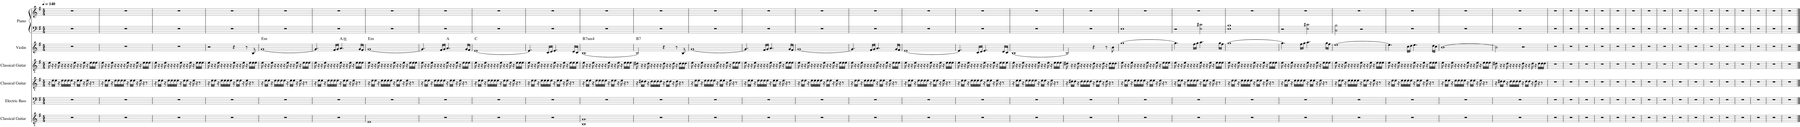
**kern	**kern	**kern	**kern	**kern	**harte	**kern	**kern
*part6	*part5	*part4	*part3	*part2	*part2	*part1	*part1
*staff7	*staff6	*staff5	*staff4	*staff3	*	*staff2	*staff1
*I"Classical Guitar	*I"Electric Bass	*I"Classical Guitar	*I"Classical Guitar	*I"Violin	*	*I"Piano	*
*I'Guit.	*I'El. B.	*I'Guit.	*I'Guit.	*I'Vln.	*	*I'Pno.	*
*clefGv2	*clefFv4	*clefGv2	*clefGv2	*clefG2	*	*clefF4	*clefG2
*k[f#]	*k[f#]	*k[f#]	*k[f#]	*k[f#]	*	*k[f#]	*k[f#]
*M4/4	*M4/4	*M4/4	*M4/4	*M4/4	*	*M4/4	*M4/4
*MM140	*MM140	*MM140	*MM140	*MM140	*	*MM140	*MM140
=1	=1	=1	=1	=1	=1	=1	=1
1r	1r	16r	16e\	1r	.	1r	1r
.	.	16e\LL	16r	.	.	.	.
.	.	16e\JJ	16r	.	.	.	.
.	.	16r	16e\	.	.	.	.
.	.	16e\LL	16r	.	.	.	.
.	.	16e\	16r	.	.	.	.
.	.	16e\	16r	.	.	.	.
.	.	16e\JJ	16r	.	.	.	.
.	.	16r	16e\	.	.	.	.
.	.	16e\LL	16r	.	.	.	.
.	.	16e\JJ	16r	.	.	.	.
.	.	16r	16e\	.	.	.	.
.	.	16e\	16r	.	.	.	.
.	.	16r	16e\LL	.	.	.	.
.	.	8r	16e\	.	.	.	.
.	.	.	16e\JJ	.	.	.	.
=2	=2	=2	=2	=2	=2	=2	=2
1r	1r	16r	16e\	1r	.	1r	1r
.	.	16e\LL	16r	.	.	.	.
.	.	16e\JJ	16r	.	.	.	.
.	.	16r	16e\	.	.	.	.
.	.	16e\LL	16r	.	.	.	.
.	.	16e\	16r	.	.	.	.
.	.	16e\	16r	.	.	.	.
.	.	16e\JJ	16r	.	.	.	.
.	.	16r	16e\	.	.	.	.
.	.	16e\LL	16r	.	.	.	.
.	.	16e\JJ	16r	.	.	.	.
.	.	16r	16e\	.	.	.	.
.	.	16e\	16r	.	.	.	.
.	.	16r	16e\LL	.	.	.	.
.	.	8r	16e\	.	.	.	.
.	.	.	16e\JJ	.	.	.	.
=3	=3	=3	=3	=3	=3	=3	=3
1r	1r	16r	16e\	1r	.	1r	1r
.	.	16e\LL	16r	.	.	.	.
.	.	16e\JJ	16r	.	.	.	.
.	.	16r	16e\	.	.	.	.
.	.	16e\LL	16r	.	.	.	.
.	.	16e\	16r	.	.	.	.
.	.	16e\	16r	.	.	.	.
.	.	16e\JJ	16r	.	.	.	.
.	.	16r	16e\	.	.	.	.
.	.	16e\LL	16r	.	.	.	.
.	.	16e\JJ	16r	.	.	.	.
.	.	16r	16e\	.	.	.	.
.	.	16e\	16r	.	.	.	.
.	.	16r	16e\LL	.	.	.	.
.	.	8r	16e\	.	.	.	.
.	.	.	16e\JJ	.	.	.	.
=4	=4	=4	=4	=4	=4	=4	=4
1r	1r	16r	16e\	2r	.	1r	1r
.	.	16e\LL	16r	.	.	.	.
.	.	16e\JJ	16r	.	.	.	.
.	.	16r	16e\	.	.	.	.
.	.	16e\LL	16r	.	.	.	.
.	.	16e\	16r	.	.	.	.
.	.	16e\	16r	.	.	.	.
.	.	16e\JJ	16r	.	.	.	.
.	.	16r	16e\	4r	.	.	.
.	.	16e\LL	16r	.	.	.	.
.	.	16e\JJ	16r	.	.	.	.
.	.	16r	16e\	.	.	.	.
.	.	16e\	16r	8r	.	.	.
.	.	16r	16e\LL	.	.	.	.
.	.	8r	16e\	8B/	.	.	.
.	.	.	16e\JJ	.	.	.	.
=5	=5	=5	=5	=5	=5	=5	=5
!	!	!	!	!	!LO:H:kt=m	!	!
1r	1r	16r	16e\	[1g	E:min	1r	1r
.	.	16e\LL	16r	.	.	.	.
.	.	16e\JJ	16r	.	.	.	.
.	.	16r	16e\	.	.	.	.
.	.	16e\LL	16r	.	.	.	.
.	.	16e\	16r	.	.	.	.
.	.	16e\	16r	.	.	.	.
.	.	16e\JJ	16r	.	.	.	.
.	.	16r	16e\	.	.	.	.
.	.	16e\LL	16r	.	.	.	.
.	.	16e\JJ	16r	.	.	.	.
.	.	16r	16e\	.	.	.	.
.	.	16e\	16r	.	.	.	.
.	.	16r	16e\LL	.	.	.	.
.	.	8r	16e\	.	.	.	.
.	.	.	16e\JJ	.	.	.	.
=6	=6	=6	=6	=6	=6	=6	=6
1r	1r	16r	16e\	4.g/]	.	1r	1r
.	.	16e\LL	16r	.	.	.	.
.	.	16e\JJ	16r	.	.	.	.
.	.	16r	16e\	.	.	.	.
.	.	16e\LL	16r	.	.	.	.
.	.	16e\	16r	.	.	.	.
.	.	16e\	16r	16f#/LL	.	.	.
.	.	16e\JJ	16r	16g/JJ	.	.	.
.	.	16r	16e\	4.a/	A:maj/5	.	.
.	.	16e\LL	16r	.	.	.	.
.	.	16e\JJ	16r	.	.	.	.
.	.	16r	16e\	.	.	.	.
.	.	16e\	16r	.	.	.	.
.	.	16r	16e\LL	.	.	.	.
.	.	8r	16e\	16g/LL	.	.	.
.	.	.	16e\JJ	16f#/JJ	.	.	.
=7	=7	=7	=7	=7	=7	=7	=7
!	!	!	!	!	!LO:H:kt=m	!	!
1E	1r	16r	16e\	[1g	E:min	1r	1r
.	.	16e\LL	16r	.	.	.	.
.	.	16e\JJ	16r	.	.	.	.
.	.	16r	16e\	.	.	.	.
.	.	16e\LL	16r	.	.	.	.
.	.	16e\	16r	.	.	.	.
.	.	16e\	16r	.	.	.	.
.	.	16e\JJ	16r	.	.	.	.
.	.	16r	16e\	.	.	.	.
.	.	16e\LL	16r	.	.	.	.
.	.	16e\JJ	16r	.	.	.	.
.	.	16r	16e\	.	.	.	.
.	.	16e\	16r	.	.	.	.
.	.	16r	16e\LL	.	.	.	.
.	.	8r	16e\	.	.	.	.
.	.	.	16e\JJ	.	.	.	.
=8	=8	=8	=8	=8	=8	=8	=8
1r	1r	16r	16e\	4.g/]	.	1r	1r
.	.	16e\LL	16r	.	.	.	.
.	.	16e\JJ	16r	.	.	.	.
.	.	16r	16e\	.	.	.	.
.	.	16e\LL	16r	.	.	.	.
.	.	16e\	16r	.	.	.	.
.	.	16e\	16r	16f#/LL	.	.	.
.	.	16e\JJ	16r	16g/JJ	.	.	.
.	.	16r	16e\	4.a/	A:maj	.	.
.	.	16e\LL	16r	.	.	.	.
.	.	16e\JJ	16r	.	.	.	.
.	.	16r	16e\	.	.	.	.
.	.	16e\	16r	.	.	.	.
.	.	16r	16e\LL	.	.	.	.
.	.	8r	16e\	16g/LL	.	.	.
.	.	.	16e\JJ	16f#/JJ	.	.	.
=9	=9	=9	=9	=9	=9	=9	=9
1r	1r	16r	16e\	[1e	C:maj	1r	1r
.	.	16e\LL	16r	.	.	.	.
.	.	16e\JJ	16r	.	.	.	.
.	.	16r	16e\	.	.	.	.
.	.	16e\LL	16r	.	.	.	.
.	.	16e\	16r	.	.	.	.
.	.	16e\	16r	.	.	.	.
.	.	16e\JJ	16r	.	.	.	.
.	.	16r	16e\	.	.	.	.
.	.	16e\LL	16r	.	.	.	.
.	.	16e\JJ	16r	.	.	.	.
.	.	16r	16e\	.	.	.	.
.	.	16e\	16r	.	.	.	.
.	.	16r	16e\LL	.	.	.	.
.	.	8r	16e\	.	.	.	.
.	.	.	16e\JJ	.	.	.	.
=10	=10	=10	=10	=10	=10	=10	=10
1r	1r	16r	16e\	4.e/]	.	1r	1r
.	.	16e\LL	16r	.	.	.	.
.	.	16e\JJ	16r	.	.	.	.
.	.	16r	16e\	.	.	.	.
.	.	16e\LL	16r	.	.	.	.
.	.	16e\	16r	.	.	.	.
.	.	16e\	16r	16c/LL	.	.	.
.	.	16e\JJ	16r	16d/JJ	.	.	.
.	.	16r	16e\	4.e/	.	.	.
.	.	16e\LL	16r	.	.	.	.
.	.	16e\JJ	16r	.	.	.	.
.	.	16r	16e\	.	.	.	.
.	.	16e\	16r	.	.	.	.
.	.	16r	16e\LL	.	.	.	.
.	.	8r	16e\	16d/LL	.	.	.
.	.	.	16e\JJ	16c/JJ	.	.	.
=11	=11	=11	=11	=11	=11	=11	=11
!	!	!	!	!	!LO:H:kt=74	!	!
1BB 1A	1r	16r	16e\	[1B	B:sus4(7)	1r	1r
.	.	16e\LL	16r	.	.	.	.
.	.	16e\JJ	16r	.	.	.	.
.	.	16r	16e\	.	.	.	.
.	.	16e\LL	16r	.	.	.	.
.	.	16e\	16r	.	.	.	.
.	.	16e\	16r	.	.	.	.
.	.	16e\JJ	16r	.	.	.	.
.	.	16r	16e\	.	.	.	.
.	.	16e\LL	16r	.	.	.	.
.	.	16e\JJ	16r	.	.	.	.
.	.	16r	16e\	.	.	.	.
.	.	16e\	16r	.	.	.	.
.	.	16r	16e\LL	.	.	.	.
.	.	8r	16e\	.	.	.	.
.	.	.	16e\JJ	.	.	.	.
=12	=12	=12	=12	=12	=12	=12	=12
!	!	!	!	!	!LO:H:kt=7	!	!
1r	1r	16r	16d#X\	2B/]	B:7	1r	1r
.	.	16d#X\LL	16r	.	.	.	.
.	.	16d#\JJ	16r	.	.	.	.
.	.	16r	16d#\	.	.	.	.
.	.	16d#\LL	16r	.	.	.	.
.	.	16d#\	16r	.	.	.	.
.	.	16d#\	16r	.	.	.	.
.	.	16d#\JJ	16r	.	.	.	.
.	.	16r	16d#\	4r	.	.	.
.	.	16d#\LL	16r	.	.	.	.
.	.	16d#\JJ	16r	.	.	.	.
.	.	16r	16d#\	.	.	.	.
.	.	16d#\	16r	8r	.	.	.
.	.	16r	16d#\LL	.	.	.	.
.	.	8r	16d#\	8B/	.	.	.
.	.	.	16d#\JJ	.	.	.	.
=13	=13	=13	=13	=13	=13	=13	=13
1r	1r	16r	16e\	[1g	.	1r	1r
.	.	16e\LL	16r	.	.	.	.
.	.	16e\JJ	16r	.	.	.	.
.	.	16r	16e\	.	.	.	.
.	.	16e\LL	16r	.	.	.	.
.	.	16e\	16r	.	.	.	.
.	.	16e\	16r	.	.	.	.
.	.	16e\JJ	16r	.	.	.	.
.	.	16r	16e\	.	.	.	.
.	.	16e\LL	16r	.	.	.	.
.	.	16e\JJ	16r	.	.	.	.
.	.	16r	16e\	.	.	.	.
.	.	16e\	16r	.	.	.	.
.	.	16r	16e\LL	.	.	.	.
.	.	8r	16e\	.	.	.	.
.	.	.	16e\JJ	.	.	.	.
=14	=14	=14	=14	=14	=14	=14	=14
1r	1r	16r	16e\	4.g/]	.	1r	1r
.	.	16e\LL	16r	.	.	.	.
.	.	16e\JJ	16r	.	.	.	.
.	.	16r	16e\	.	.	.	.
.	.	16e\LL	16r	.	.	.	.
.	.	16e\	16r	.	.	.	.
.	.	16e\	16r	16f#/LL	.	.	.
.	.	16e\JJ	16r	16g/JJ	.	.	.
.	.	16r	16e\	4.a/	.	.	.
.	.	16e\LL	16r	.	.	.	.
.	.	16e\JJ	16r	.	.	.	.
.	.	16r	16e\	.	.	.	.
.	.	16e\	16r	.	.	.	.
.	.	16r	16e\LL	.	.	.	.
.	.	8r	16e\	16g/LL	.	.	.
.	.	.	16e\JJ	16f#/JJ	.	.	.
=15	=15	=15	=15	=15	=15	=15	=15
1r	1r	16r	16e\	[1g	.	1r	1r
.	.	16e\LL	16r	.	.	.	.
.	.	16e\JJ	16r	.	.	.	.
.	.	16r	16e\	.	.	.	.
.	.	16e\LL	16r	.	.	.	.
.	.	16e\	16r	.	.	.	.
.	.	16e\	16r	.	.	.	.
.	.	16e\JJ	16r	.	.	.	.
.	.	16r	16e\	.	.	.	.
.	.	16e\LL	16r	.	.	.	.
.	.	16e\JJ	16r	.	.	.	.
.	.	16r	16e\	.	.	.	.
.	.	16e\	16r	.	.	.	.
.	.	16r	16e\LL	.	.	.	.
.	.	8r	16e\	.	.	.	.
.	.	.	16e\JJ	.	.	.	.
=16	=16	=16	=16	=16	=16	=16	=16
1r	1r	16r	16e\	4.g/]	.	1r	1r
.	.	16e\LL	16r	.	.	.	.
.	.	16e\JJ	16r	.	.	.	.
.	.	16r	16e\	.	.	.	.
.	.	16e\LL	16r	.	.	.	.
.	.	16e\	16r	.	.	.	.
.	.	16e\	16r	16f#/LL	.	.	.
.	.	16e\JJ	16r	16g/JJ	.	.	.
.	.	16r	16e\	4.a/	.	.	.
.	.	16e\LL	16r	.	.	.	.
.	.	16e\JJ	16r	.	.	.	.
.	.	16r	16e\	.	.	.	.
.	.	16e\	16r	.	.	.	.
.	.	16r	16e\LL	.	.	.	.
.	.	8r	16e\	16g/LL	.	.	.
.	.	.	16e\JJ	16f#/JJ	.	.	.
=17	=17	=17	=17	=17	=17	=17	=17
1r	1r	16r	16e\	[1e	.	1r	1r
.	.	16e\LL	16r	.	.	.	.
.	.	16e\JJ	16r	.	.	.	.
.	.	16r	16e\	.	.	.	.
.	.	16e\LL	16r	.	.	.	.
.	.	16e\	16r	.	.	.	.
.	.	16e\	16r	.	.	.	.
.	.	16e\JJ	16r	.	.	.	.
.	.	16r	16e\	.	.	.	.
.	.	16e\LL	16r	.	.	.	.
.	.	16e\JJ	16r	.	.	.	.
.	.	16r	16e\	.	.	.	.
.	.	16e\	16r	.	.	.	.
.	.	16r	16e\LL	.	.	.	.
.	.	8r	16e\	.	.	.	.
.	.	.	16e\JJ	.	.	.	.
=18	=18	=18	=18	=18	=18	=18	=18
1r	1r	16r	16e\	4.e/]	.	1r	1r
.	.	16e\LL	16r	.	.	.	.
.	.	16e\JJ	16r	.	.	.	.
.	.	16r	16e\	.	.	.	.
.	.	16e\LL	16r	.	.	.	.
.	.	16e\	16r	.	.	.	.
.	.	16e\	16r	16c/LL	.	.	.
.	.	16e\JJ	16r	16d/JJ	.	.	.
.	.	16r	16e\	4.e/	.	.	.
.	.	16e\LL	16r	.	.	.	.
.	.	16e\JJ	16r	.	.	.	.
.	.	16r	16e\	.	.	.	.
.	.	16e\	16r	.	.	.	.
.	.	16r	16e\LL	.	.	.	.
.	.	8r	16e\	16d/LL	.	.	.
.	.	.	16e\JJ	16c/JJ	.	.	.
=19	=19	=19	=19	=19	=19	=19	=19
1r	1r	16r	16e\	[1B	.	1r	1r
.	.	16e\LL	16r	.	.	.	.
.	.	16e\JJ	16r	.	.	.	.
.	.	16r	16e\	.	.	.	.
.	.	16e\LL	16r	.	.	.	.
.	.	16e\	16r	.	.	.	.
.	.	16e\	16r	.	.	.	.
.	.	16e\JJ	16r	.	.	.	.
.	.	16r	16e\	.	.	.	.
.	.	16e\LL	16r	.	.	.	.
.	.	16e\JJ	16r	.	.	.	.
.	.	16r	16e\	.	.	.	.
.	.	16e\	16r	.	.	.	.
.	.	16r	16e\LL	.	.	.	.
.	.	8r	16e\	.	.	.	.
.	.	.	16e\JJ	.	.	.	.
=20	=20	=20	=20	=20	=20	=20	=20
1r	1r	16r	16d#X\	2B/]	.	1r	1r
.	.	16d#X\LL	16r	.	.	.	.
.	.	16d#\JJ	16r	.	.	.	.
.	.	16r	16d#\	.	.	.	.
.	.	16d#\LL	16r	.	.	.	.
.	.	16d#\	16r	.	.	.	.
.	.	16d#\	16r	.	.	.	.
.	.	16d#\JJ	16r	.	.	.	.
.	.	16r	16d#\	4r	.	.	.
.	.	16d#\LL	16r	.	.	.	.
.	.	16d#\JJ	16r	.	.	.	.
.	.	16r	16d#\	.	.	.	.
.	.	16d#\	16r	8r	.	.	.
.	.	16r	16d#\LL	.	.	.	.
.	.	8r	16d#\	8b\	.	.	.
.	.	.	16d#\JJ	.	.	.	.
=21	=21	=21	=21	=21	=21	=21	=21
1r	1r	16r	16e\	[1gg	.	1E	1r
.	.	16e\LL	16r	.	.	.	.
.	.	16e\JJ	16r	.	.	.	.
.	.	16r	16e\	.	.	.	.
.	.	16e\LL	16r	.	.	.	.
.	.	16e\	16r	.	.	.	.
.	.	16e\	16r	.	.	.	.
.	.	16e\JJ	16r	.	.	.	.
.	.	16r	16e\	.	.	.	.
.	.	16e\LL	16r	.	.	.	.
.	.	16e\JJ	16r	.	.	.	.
.	.	16r	16e\	.	.	.	.
.	.	16e\	16r	.	.	.	.
.	.	16r	16e\LL	.	.	.	.
.	.	8r	16e\	.	.	.	.
.	.	.	16e\JJ	.	.	.	.
=22	=22	=22	=22	=22	=22	=22	=22
1r	1r	16r	16e\	4.gg\]	.	2r	1r
.	.	16e\LL	16r	.	.	.	.
.	.	16e\JJ	16r	.	.	.	.
.	.	16r	16e\	.	.	.	.
.	.	16e\LL	16r	.	.	.	.
.	.	16e\	16r	.	.	.	.
.	.	16e\	16r	16ff#\LL	.	.	.
.	.	16e\JJ	16r	16gg\JJ	.	.	.
.	.	16r	16e\	4.aa\	.	2E\ 2c#X\	.
.	.	16e\LL	16r	.	.	.	.
.	.	16e\JJ	16r	.	.	.	.
.	.	16r	16e\	.	.	.	.
.	.	16e\	16r	.	.	.	.
.	.	16r	16e\LL	.	.	.	.
.	.	8r	16e\	16gg\LL	.	.	.
.	.	.	16e\JJ	16ff#\JJ	.	.	.
=23	=23	=23	=23	=23	=23	=23	=23
1r	1r	16r	16e\	[1gg	.	1E 1B	1r
.	.	16e\LL	16r	.	.	.	.
.	.	16e\JJ	16r	.	.	.	.
.	.	16r	16e\	.	.	.	.
.	.	16e\LL	16r	.	.	.	.
.	.	16e\	16r	.	.	.	.
.	.	16e\	16r	.	.	.	.
.	.	16e\JJ	16r	.	.	.	.
.	.	16r	16e\	.	.	.	.
.	.	16e\LL	16r	.	.	.	.
.	.	16e\JJ	16r	.	.	.	.
.	.	16r	16e\	.	.	.	.
.	.	16e\	16r	.	.	.	.
.	.	16r	16e\LL	.	.	.	.
.	.	8r	16e\	.	.	.	.
.	.	.	16e\JJ	.	.	.	.
=24	=24	=24	=24	=24	=24	=24	=24
1r	1r	16r	16e\	4.gg\]	.	2r	1r
.	.	16e\LL	16r	.	.	.	.
.	.	16e\JJ	16r	.	.	.	.
.	.	16r	16e\	.	.	.	.
.	.	16e\LL	16r	.	.	.	.
.	.	16e\	16r	.	.	.	.
.	.	16e\	16r	16ff#\LL	.	.	.
.	.	16e\JJ	16r	16gg\JJ	.	.	.
.	.	16r	16e\	4.aa\	.	2E\ 2c#X\	.
.	.	16e\LL	16r	.	.	.	.
.	.	16e\JJ	16r	.	.	.	.
.	.	16r	16e\	.	.	.	.
.	.	16e\	16r	.	.	.	.
.	.	16r	16e\LL	.	.	.	.
.	.	8r	16e\	16gg\LL	.	.	.
.	.	.	16e\JJ	16ff#\JJ	.	.	.
=25	=25	=25	=25	=25	=25	=25	=25
1r	1r	16r	16e\	[1ee	.	2C\ 2B\	1r
.	.	16e\LL	16r	.	.	.	.
.	.	16e\JJ	16r	.	.	.	.
.	.	16r	16e\	.	.	.	.
.	.	16e\LL	16r	.	.	.	.
.	.	16e\	16r	.	.	.	.
.	.	16e\	16r	.	.	.	.
.	.	16e\JJ	16r	.	.	.	.
.	.	16r	16e\	.	.	2r	.
.	.	16e\LL	16r	.	.	.	.
.	.	16e\JJ	16r	.	.	.	.
.	.	16r	16e\	.	.	.	.
.	.	16e\	16r	.	.	.	.
.	.	16r	16e\LL	.	.	.	.
.	.	8r	16e\	.	.	.	.
.	.	.	16e\JJ	.	.	.	.
=26	=26	=26	=26	=26	=26	=26	=26
1r	1r	16r	16e\	4.ee\]	.	1r	1r
.	.	16e\LL	16r	.	.	.	.
.	.	16e\JJ	16r	.	.	.	.
.	.	16r	16e\	.	.	.	.
.	.	16e\LL	16r	.	.	.	.
.	.	16e\	16r	.	.	.	.
.	.	16e\	16r	16cc\LL	.	.	.
.	.	16e\JJ	16r	16dd\JJ	.	.	.
.	.	16r	16e\	4.ee\	.	.	.
.	.	16e\LL	16r	.	.	.	.
.	.	16e\JJ	16r	.	.	.	.
.	.	16r	16e\	.	.	.	.
.	.	16e\	16r	.	.	.	.
.	.	16r	16e\LL	.	.	.	.
.	.	8r	16e\	16dd\LL	.	.	.
.	.	.	16e\JJ	16cc\JJ	.	.	.
=27	=27	=27	=27	=27	=27	=27	=27
1r	1r	16r	16e\	[1b	.	1r	1r
.	.	16e\LL	16r	.	.	.	.
.	.	16e\JJ	16r	.	.	.	.
.	.	16r	16e\	.	.	.	.
.	.	16e\LL	16r	.	.	.	.
.	.	16e\	16r	.	.	.	.
.	.	16e\	16r	.	.	.	.
.	.	16e\JJ	16r	.	.	.	.
.	.	16r	16e\	.	.	.	.
.	.	16e\LL	16r	.	.	.	.
.	.	16e\JJ	16r	.	.	.	.
.	.	16r	16e\	.	.	.	.
.	.	16e\	16r	.	.	.	.
.	.	16r	16e\LL	.	.	.	.
.	.	8r	16e\	.	.	.	.
.	.	.	16e\JJ	.	.	.	.
=28	=28	=28	=28	=28	=28	=28	=28
1r	1r	16r	16d#X\	2b\]	.	1r	1r
.	.	16d#X\LL	16r	.	.	.	.
.	.	16d#\JJ	16r	.	.	.	.
.	.	16r	16d#\	.	.	.	.
.	.	16d#\LL	16r	.	.	.	.
.	.	16d#\	16r	.	.	.	.
.	.	16d#\	16r	.	.	.	.
.	.	16d#\JJ	16r	.	.	.	.
.	.	16r	16d#\	2r	.	.	.
.	.	16d#\LL	16r	.	.	.	.
.	.	16d#\JJ	16r	.	.	.	.
.	.	16r	16d#\	.	.	.	.
.	.	16d#\	16r	.	.	.	.
.	.	16r	16d#\LL	.	.	.	.
.	.	8r	16d#\	.	.	.	.
.	.	.	16d#\JJ	.	.	.	.
=29	=29	=29	=29	=29	=29	=29	=29
1r	1r	1r	1r	1r	.	1r	1r
=30	=30	=30	=30	=30	=30	=30	=30
1r	1r	1r	1r	1r	.	1r	1r
=31	=31	=31	=31	=31	=31	=31	=31
1r	1r	1r	1r	1r	.	1r	1r
=32	=32	=32	=32	=32	=32	=32	=32
1r	1r	1r	1r	1r	.	1r	1r
=33	=33	=33	=33	=33	=33	=33	=33
1r	1r	1r	1r	1r	.	1r	1r
=34	=34	=34	=34	=34	=34	=34	=34
1r	1r	1r	1r	1r	.	1r	1r
=35	=35	=35	=35	=35	=35	=35	=35
1r	1r	1r	1r	1r	.	1r	1r
=36	=36	=36	=36	=36	=36	=36	=36
1r	1r	1r	1r	1r	.	1r	1r
=37	=37	=37	=37	=37	=37	=37	=37
1r	1r	1r	1r	1r	.	1r	1r
=38	=38	=38	=38	=38	=38	=38	=38
1r	1r	1r	1r	1r	.	1r	1r
=39	=39	=39	=39	=39	=39	=39	=39
1r	1r	1r	1r	1r	.	1r	1r
=40	=40	=40	=40	=40	=40	=40	=40
1r	1r	1r	1r	1r	.	1r	1r
=41	=41	=41	=41	=41	=41	=41	=41
1r	1r	1r	1r	1r	.	1r	1r
=42	=42	=42	=42	=42	=42	=42	=42
1r	1r	1r	1r	1r	.	1r	1r
=43	=43	=43	=43	=43	=43	=43	=43
1r	1r	1r	1r	1r	.	1r	1r
=44	=44	=44	=44	=44	=44	=44	=44
1r	1r	1r	1r	1r	.	1r	1r
==	==	==	==	==	==	==	==
*-	*-	*-	*-	*-	*-	*-	*-
